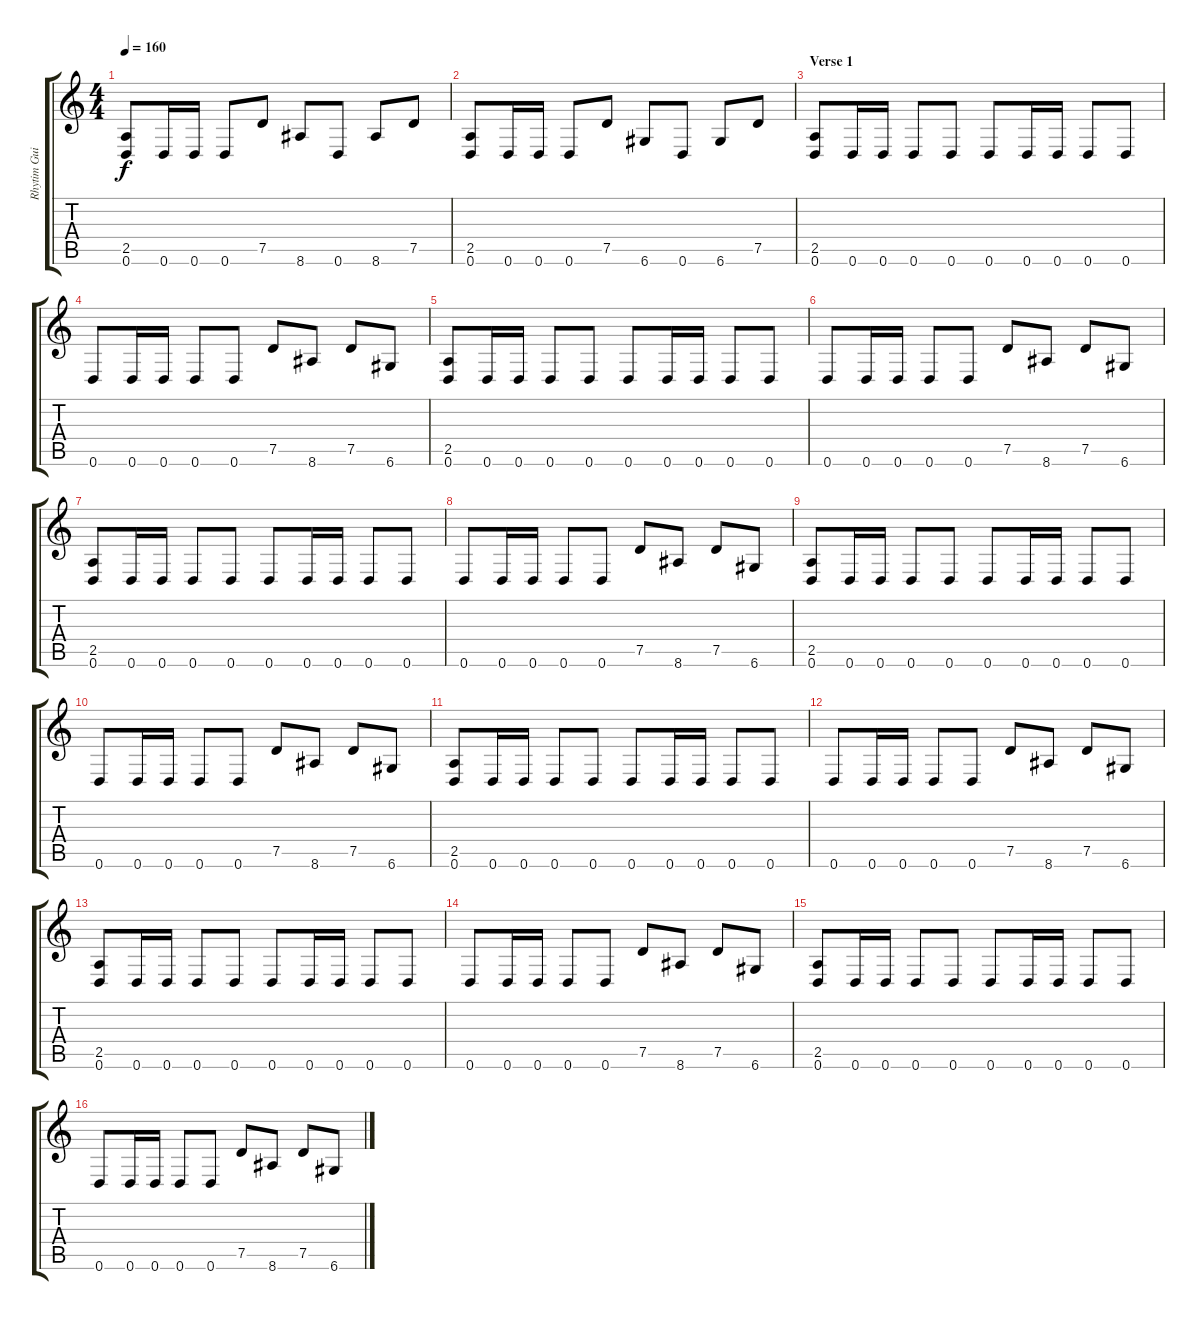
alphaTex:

\track ("Rhytim Guitar" "Rhytim Gui") {instrument distortionguitar}
\staff {score tabs}
\tuning (D4 A3 F3 C3 G2 D2) {hide}
\ts (4 4)
\tempo 160
\clef g2
\ks c
(2.5 0.6).8{dy f} 0.6.16 0.6.16 0.6.8 7.5.8 8.6.8 0.6.8 8.6.8 7.5.8 |
(2.5 0.6).8 0.6.16 0.6.16 0.6.8 7.5.8 6.6.8 0.6.8 6.6.8 7.5.8 |
\section ("" "Verse 1")
(2.5 0.6).8 0.6.16 0.6.16 0.6.8 0.6.8 0.6.8 0.6.16 0.6.16 0.6.8 0.6.8 |
0.6.8 0.6.16 0.6.16 0.6.8 0.6.8 7.5.8 8.6.8 7.5.8 6.6.8 |
(2.5 0.6).8 0.6.16 0.6.16 0.6.8 0.6.8 0.6.8 0.6.16 0.6.16 0.6.8 0.6.8 |
0.6.8 0.6.16 0.6.16 0.6.8 0.6.8 7.5.8 8.6.8 7.5.8 6.6.8 |
(2.5 0.6).8 0.6.16 0.6.16 0.6.8 0.6.8 0.6.8 0.6.16 0.6.16 0.6.8 0.6.8 |
0.6.8 0.6.16 0.6.16 0.6.8 0.6.8 7.5.8 8.6.8 7.5.8 6.6.8 |
(2.5 0.6).8 0.6.16 0.6.16 0.6.8 0.6.8 0.6.8 0.6.16 0.6.16 0.6.8 0.6.8 |
0.6.8 0.6.16 0.6.16 0.6.8 0.6.8 7.5.8 8.6.8 7.5.8 6.6.8 |
(2.5 0.6).8 0.6.16 0.6.16 0.6.8 0.6.8 0.6.8 0.6.16 0.6.16 0.6.8 0.6.8 |
0.6.8 0.6.16 0.6.16 0.6.8 0.6.8 7.5.8 8.6.8 7.5.8 6.6.8 |
(2.5 0.6).8 0.6.16 0.6.16 0.6.8 0.6.8 0.6.8 0.6.16 0.6.16 0.6.8 0.6.8 |
0.6.8 0.6.16 0.6.16 0.6.8 0.6.8 7.5.8 8.6.8 7.5.8 6.6.8 |
(2.5 0.6).8 0.6.16 0.6.16 0.6.8 0.6.8 0.6.8 0.6.16 0.6.16 0.6.8 0.6.8 |
0.6.8 0.6.16 0.6.16 0.6.8 0.6.8 7.5.8 8.6.8 7.5.8 6.6.8
